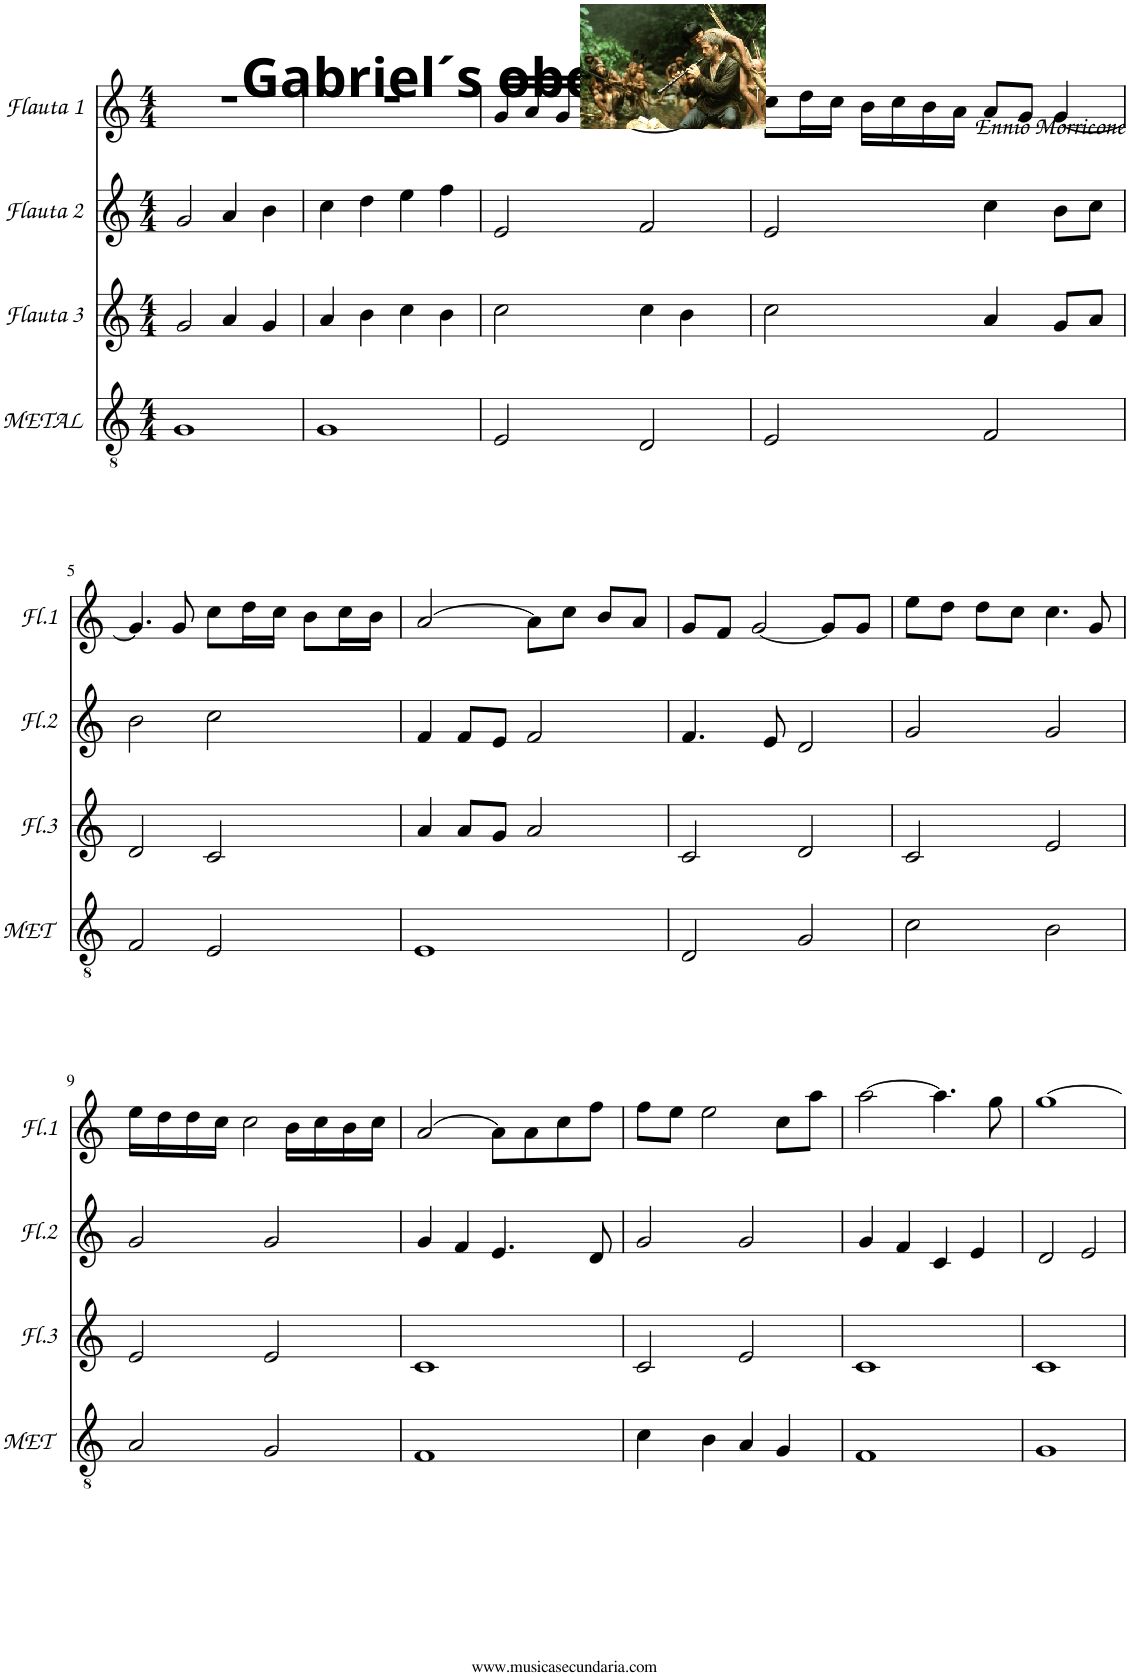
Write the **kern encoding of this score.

**kern	**kern	**kern	**kern
*part4	*part3	*part2	*part1
*staff4	*staff3	*staff2	*staff1
*I"METAL	*I"Flauta 3	*I"Flauta 2	*I"Flauta 1
*I'MET	*I'Fl.3	*I'Fl.2	*I'Fl.1
*clefGv2	*clefG2	*clefG2	*clefG2
*k[]	*k[]	*k[]	*k[]
*M4/4	*M4/4	*M4/4	*M4/4
=1	=1	=1	=1
1G	2g/	2g/	1r
.	4a/	4a/	.
.	4g/	4b\	.
=2	=2	=2	=2
1G	4a/	4cc\	1r
.	4b\	4dd\	.
.	4cc\	4ee\	.
.	4b\	4ff\	.
=3	=3	=3	=3
2E/	2cc\	2e/	16g/LL
.	.	.	16a/
.	.	.	16g/
.	.	.	16f/JJ
.	.	.	[2g/
2D/	4cc\	2f/	.
.	4b\	.	8g/L]
.	.	.	8g/J
=4	=4	=4	=4
2E/	2cc\	2e/	8cc\L
.	.	.	16dd\L
.	.	.	16cc\JJ
.	.	.	16b\LL
.	.	.	16cc\
.	.	.	16b\
.	.	.	16a\JJ
2F/	4a/	4cc\	8a/L
.	.	.	8g/J
.	8g/L	8b\L	[4g/
.	8a/J	8cc\J	.
!!LO:LB:g=z
=5	=5	=5	=5
2F/	2d/	2b\	4.g/]
.	.	.	8g/
2E/	2c/	2cc\	8cc\L
.	.	.	16dd\L
.	.	.	16cc\JJ
.	.	.	8b\L
.	.	.	16cc\L
.	.	.	16b\JJ
=6	=6	=6	=6
1E	4a/	4f/	[2a/
.	8a/L	8f/L	.
.	8g/J	8e/J	.
.	2a/	2f/	8a\L]
.	.	.	8cc\J
.	.	.	8b/L
.	.	.	8a/J
=7	=7	=7	=7
2D/	2c/	4.f/	8g/L
.	.	.	8f/J
.	.	.	[2g/
.	.	8e/	.
2G/	2d/	2d/	.
.	.	.	8g/L]
.	.	.	8g/J
=8	=8	=8	=8
2c\	2c/	2g/	8ee\L
.	.	.	8dd\J
.	.	.	8dd\L
.	.	.	8cc\J
2B\	2e/	2g/	4.cc\
.	.	.	8g/
!!LO:LB:g=z
=9	=9	=9	=9
2A/	2e/	2g/	16ee\LL
.	.	.	16dd\
.	.	.	16dd\
.	.	.	16cc\JJ
.	.	.	2cc\
2G/	2e/	2g/	.
.	.	.	16b\LL
.	.	.	16cc\
.	.	.	16b\
.	.	.	16cc\JJ
=10	=10	=10	=10
1F	1c	4g/	[2a/
.	.	4f/	.
.	.	4.e/	8a\L]
.	.	.	8a\
.	.	.	8cc\
.	.	8d/	8ff\J
=11	=11	=11	=11
4c\	2c/	2g/	8ff\L
.	.	.	8ee\J
4B\	.	.	2ee\
4A/	2e/	2g/	.
4G/	.	.	8cc\L
.	.	.	8aa\J
=12	=12	=12	=12
1F	1c	4g/	[2aa\
.	.	4f/	.
.	.	4c/	4.aa\]
.	.	4e/	.
.	.	.	8gg\
=13	=13	=13	=13
1G	1c	2d/	[1gg
.	.	2e/	.
=	=	=	=
*-	*-	*-	*-
